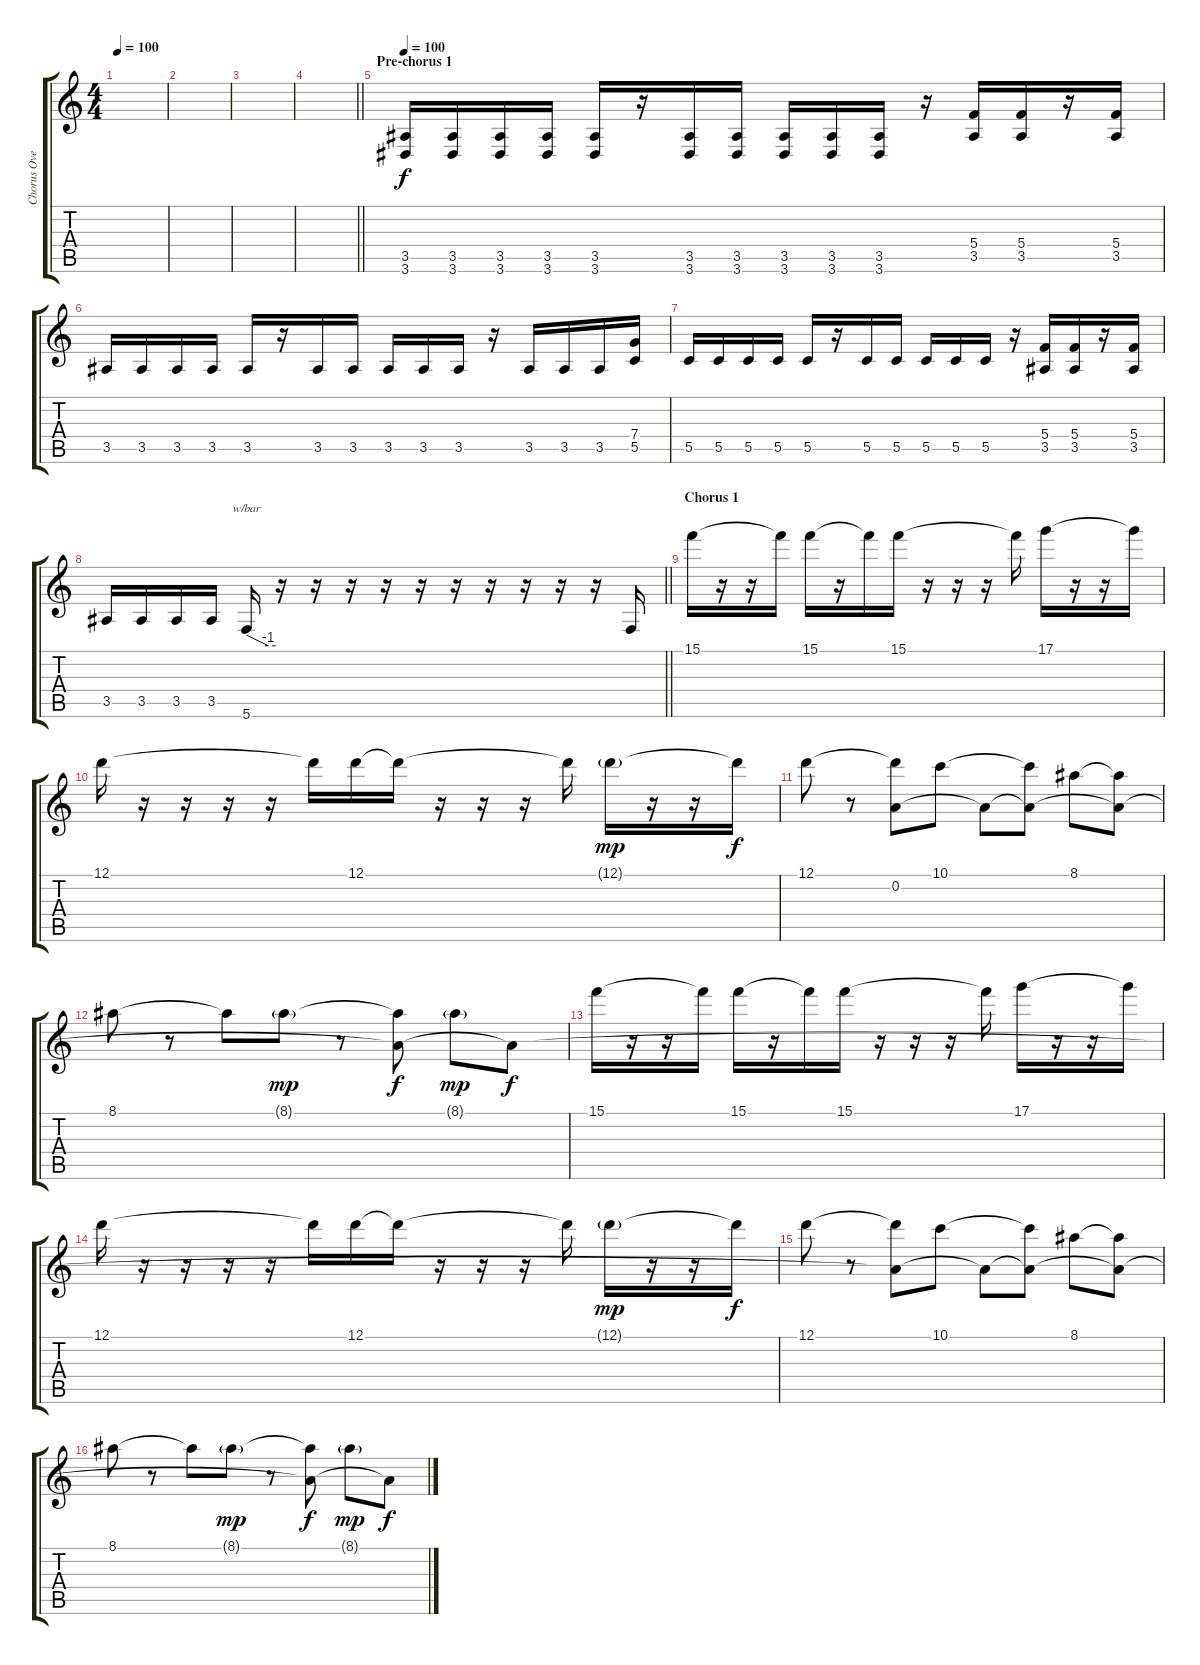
\track ("Chorus Overlay" "Chorus Ove") {instrument distortionguitar}
\staff {score tabs}
\tuning (D4 A3 F3 C3 G2 C2) {hide}
\ts (4 4)
\tempo 100
\clef g2
\ks c
|
|
|
\barLineRight lightlight
|
\section ("" "Pre-chorus 1")
\tempo 100
(3.5 3.6).16{volume 9 balance 0} (3.5 3.6).16 (3.5 3.6).16 (3.5 3.6).16 (3.5 3.6).16 r.16 (3.5 3.6).16 (3.5 3.6).16 (3.5 3.6).16 (3.5 3.6).16 (3.5 3.6).16 r.16 (5.4 3.5).16 (5.4 3.5).16 r.16 (5.4 3.5).16 |
3.5.16 3.5.16 3.5.16 3.5.16 3.5.16 r.16 3.5.16 3.5.16 3.5.16 3.5.16 3.5.16 r.16 3.5.16 3.5.16 3.5.16 (7.4 5.5).16 |
5.5.16 5.5.16 5.5.16 5.5.16 5.5.16 r.16 5.5.16 5.5.16 5.5.16 5.5.16 5.5.16 r.16 (5.4 3.5).16 (5.4 3.5).16 r.16 (5.4 3.5).16 |
\barLineRight lightlight
3.5.16 3.5.16 3.5.16 3.5.16 5.6.16{tbe (custom default 0 0 45 -4 60 -4)} r.16 r.16 r.16 r.16 r.16 r.16 r.16 r.16 r.16 r.16 5.6{t}.16 |
\section ("" "Chorus 1")
15.1.16{volume 6 balance 8} r.16 r.16 15.1{t}.16 15.1.16 r.16 15.1{t}.16 15.1.16 r.16 r.16 r.16 15.1{t}.16 17.1.16 r.16 r.16 17.1{t}.16 |
12.1.16 r.16 r.16 r.16 r.16 12.1{t}.16 12.1.16 12.1{t}.16 r.16 r.16 r.16 12.1{t}.16 12.1{g}.16{dy mp} r.16 r.16 12.1{t}.16{dy f} |
12.1.8{volume 10 balance 8} r.8 (12.1{t} 0.2).8 10.1.8 0.2{t}.8 (10.1{t} 0.2{t}).8 8.1.8 (8.1{t} 0.2{t}).8 |
8.1.8{volume 6 balance 8} r.8 8.1{t}.8 8.1{g}.8{dy mp} r.8 (8.1{t} 0.2{t}).8{dy f} 8.1{g}.8{dy mp} 0.2{t}.8{dy f} |
15.1.16{volume 6 balance 8} r.16 r.16 15.1{t}.16 15.1.16 r.16 15.1{t}.16 15.1.16 r.16 r.16 r.16 15.1{t}.16 17.1.16 r.16 r.16 17.1{t}.16 |
12.1.16 r.16 r.16 r.16 r.16 12.1{t}.16 12.1.16 12.1{t}.16 r.16 r.16 r.16 12.1{t}.16 12.1{g}.16{dy mp} r.16 r.16 12.1{t}.16{dy f} |
12.1.8{volume 10 balance 8} r.8 (12.1{t} 0.2{t}).8 10.1.8 0.2{t}.8 (10.1{t} 0.2{t}).8 8.1.8 (8.1{t} 0.2{t}).8 |
8.1.8{volume 6 balance 8} r.8 8.1{t}.8 8.1{g}.8{dy mp} r.8 (8.1{t} 0.2{t}).8{dy f} 8.1{g}.8{dy mp} 0.2{t}.8{dy f}
